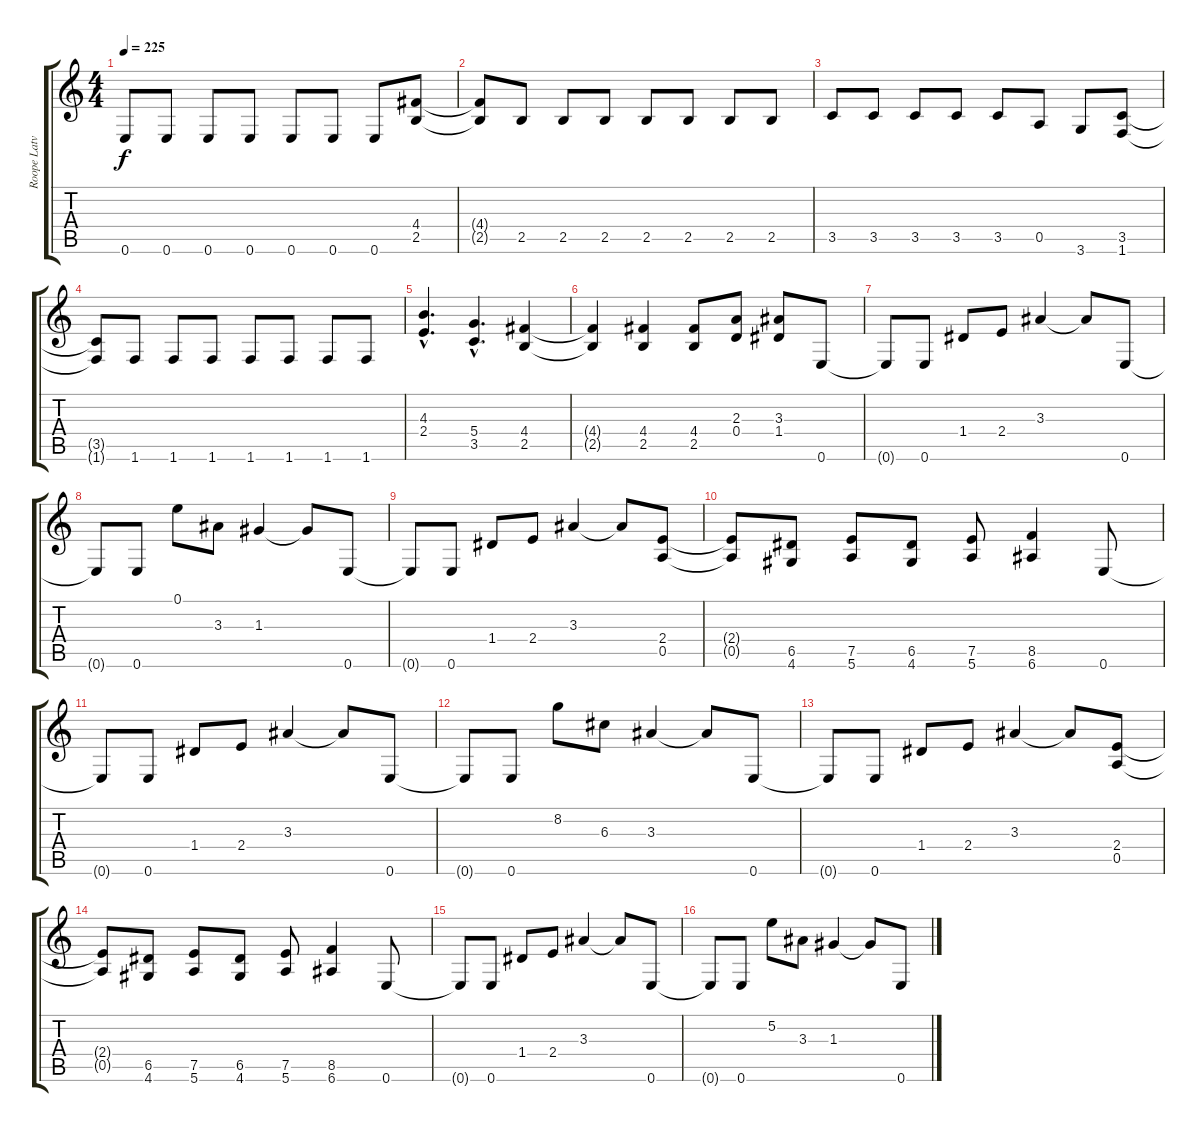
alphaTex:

\track ("Roope Latvala" "Roope Latv") {instrument distortionguitar}
\staff {score tabs}
\tuning (E4 B3 G3 D3 A2 E2) {hide}
\ts (4 4)
\tempo 225
\clef g2
\ks c
0.6.8{dy f} 0.6.8 0.6.8 0.6.8 0.6.8 0.6.8 0.6.8 (4.4 2.5).8 |
(4.4{t} 2.5{t}).8 2.5.8 2.5.8 2.5.8 2.5.8 2.5.8 2.5.8 2.5.8 |
3.5.8 3.5.8 3.5.8 3.5.8 3.5.8 0.5.8 3.6.8 (3.5 1.6).8 |
(3.5{t} 1.6{t}).8 1.6.8 1.6.8 1.6.8 1.6.8 1.6.8 1.6.8 1.6.8 |
(4.3{hac} 2.4{hac}).4{d} (5.4{hac} 3.5{hac}).4{d} (4.4 2.5).4 |
(4.4{t} 2.5{t}).4 (4.4 2.5).4 (4.4 2.5).8 (2.3 0.4).8 (3.3 1.4).8 0.6.8 |
0.6{t}.8 0.6.8 1.4.8 2.4.8 3.3.4 3.3{t}.8 0.6.8 |
0.6{t}.8 0.6.8 0.1.8 3.3.8 1.3.4 1.3{t}.8 0.6.8 |
0.6{t}.8 0.6.8 1.4.8 2.4.8 3.3.4 3.3{t}.8 (2.4 0.5).8 |
(2.4{t} 0.5{t}).8 (6.5 4.6).8 (7.5 5.6).8 (6.5 4.6).8 (7.5 5.6).8 (8.5 6.6).4 0.6.8 |
0.6{t}.8 0.6.8 1.4.8 2.4.8 3.3.4 3.3{t}.8 0.6.8 |
0.6{t}.8 0.6.8 8.2.8 6.3.8 3.3.4 3.3{t}.8 0.6.8 |
0.6{t}.8 0.6.8 1.4.8 2.4.8 3.3.4 3.3{t}.8 (2.4 0.5).8 |
(2.4{t} 0.5{t}).8 (6.5 4.6).8 (7.5 5.6).8 (6.5 4.6).8 (7.5 5.6).8 (8.5 6.6).4 0.6.8 |
0.6{t}.8 0.6.8 1.4.8 2.4.8 3.3.4 3.3{t}.8 0.6.8 |
0.6{t}.8 0.6.8 5.2.8 3.3.8 1.3.4 1.3{t}.8 0.6.8
